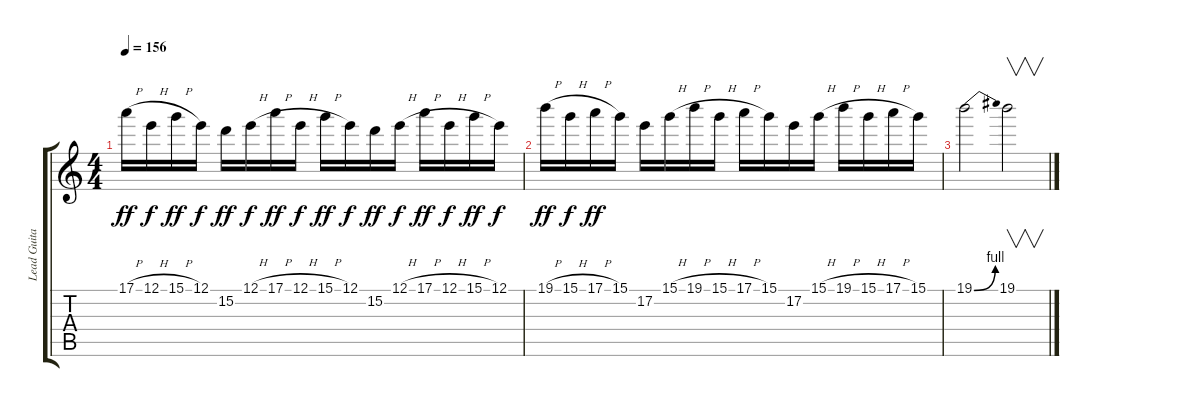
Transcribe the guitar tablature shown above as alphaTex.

\track ("Lead Guitar I" "Lead Guita") {instrument distortionguitar}
\staff {score tabs}
\tuning (E4 B3 G3 D3 A2 E2) {hide}
\ts (4 4)
\tempo 156
\clef g2
\ks c
17.1{h}.16{dy ff} 12.1{h}.16{dy f} 15.1{h}.16{dy ff} 12.1.16{dy f} 15.2.16{dy ff} 12.1{h}.16{dy f} 17.1{h}.16{dy ff} 12.1{h}.16{dy f} 15.1{h}.16{dy ff} 12.1.16{dy f} 15.2.16{dy ff} 12.1{h}.16{dy f} 17.1{h}.16{dy ff} 12.1{h}.16{dy f} 15.1{h}.16{dy ff} 12.1.16{dy f} |
19.1{h}.16{dy ff} 15.1{h}.16{dy f} 17.1{h}.16{dy ff} 15.1.16 17.2.16 15.1{h}.16 19.1{h}.16 15.1{h}.16 17.1{h}.16 15.1.16 17.2.16 15.1{h}.16 19.1{h}.16 15.1{h}.16 17.1{h}.16 15.1.16 |
19.1{be (bend 0 0 60 4)}.2 19.1.2{v}
